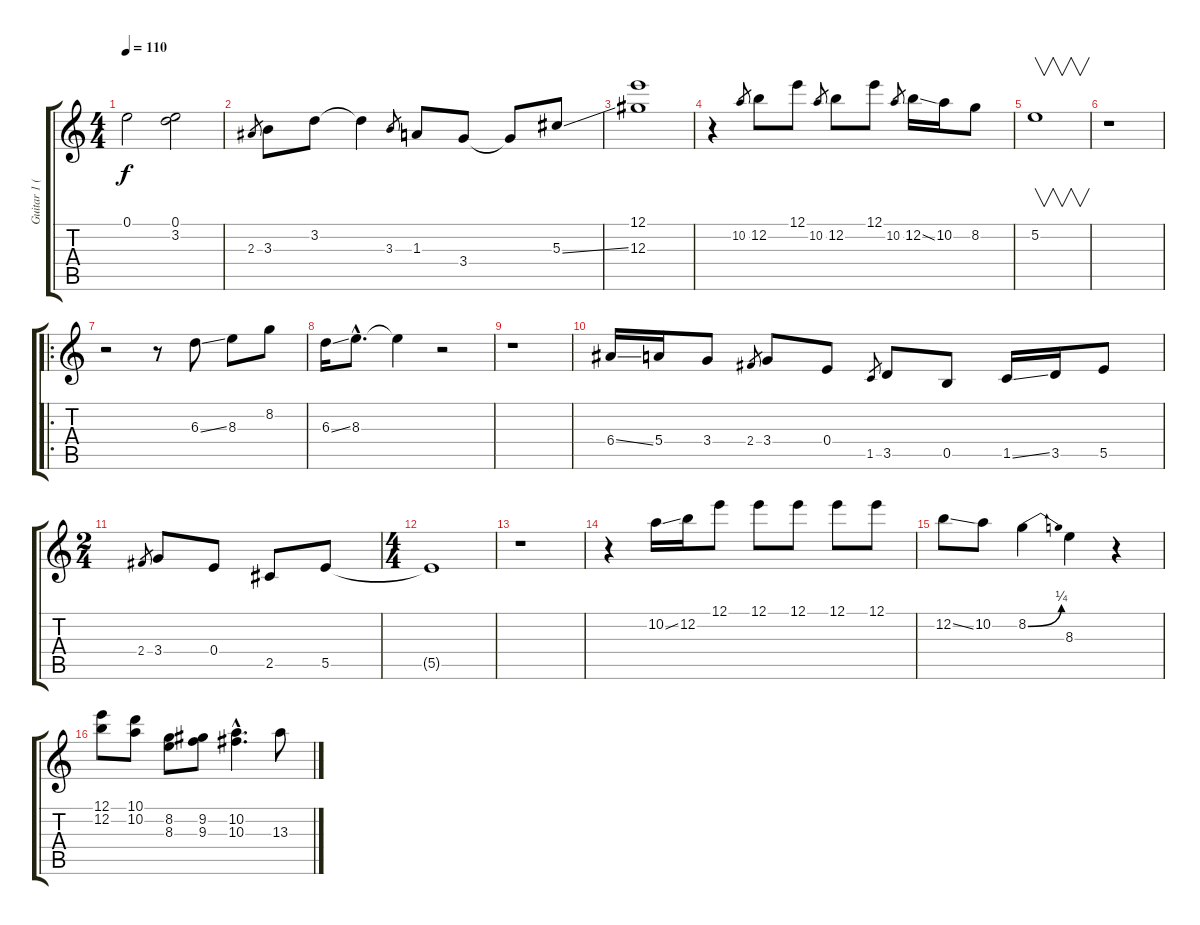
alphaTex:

\track ("Guitar 1 (Wah-Wah & Slide)" "Guitar 1 (") {instrument electricguitarclean}
\staff {score tabs}
\tuning (E4 B3 Ab3 E3 B2 E2) {hide}
\ts (4 4)
\tempo 110
\clef g2
\ks c
0.1.2{dy f instrument electricguitarclean} (0.1 3.2).2 |
2.3.8{gr} 3.3.8 3.2.8 3.2{t}.4 3.3.8{gr} 1.3.8 3.4.8 3.4{t}.8 5.3{ss}.8 |
(12.1 12.3).1 |
r.4 10.2.8{gr} 12.2.8 12.1.8 10.2.8{gr} 12.2.8 12.1.8 10.2.8{gr} 12.2{ss}.16 10.2.16 8.2.8 |
5.2.1{v} |
r.1 |
\ro
r.2 r.8 6.3{ss}.8 8.3.8 8.2.8 |
6.3{ss}.16 8.3{hac}.8{d} 8.3{t}.4 r.2 |
r.1 |
6.4{ss}.16 5.4.16 3.4.8 2.4.8{gr} 3.4.8 0.4.8 1.5.8{gr} 3.5.8 0.5.8 1.5{ss}.16 3.5.16 5.5.8 |
\ts (2 4)
2.4.8{gr} 3.4.8 0.4.8 2.5.8 5.5.8 |
\ts (4 4)
5.5{t}.1 |
r.1 |
r.4 10.2{ss}.16 12.2.16 12.1.8 12.1.8 12.1.8 12.1.8 12.1.8 |
12.2{ss}.8 10.2.8 8.2{be (bend 0 0 60 1)}.4 8.3.4 r.4 |
(12.1 12.2).8 (10.1 10.2).8 (8.2 8.3).8 (9.2 9.3).8 (10.2{hac} 10.3{hac}).4{d} 13.3{ss}.8
